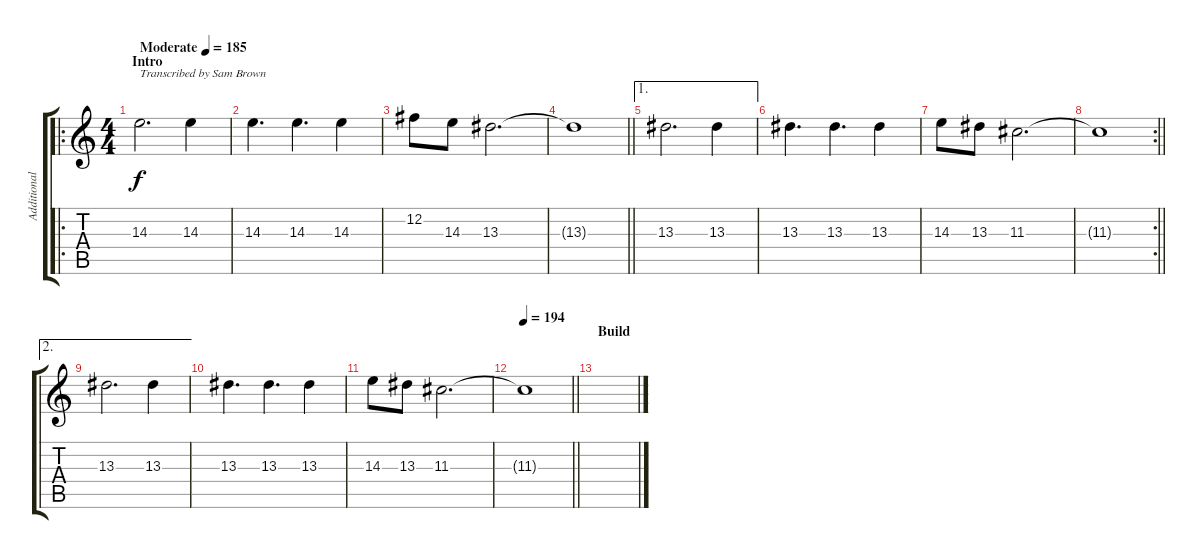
\track ("Additional I" "Additional") {instrument distortionguitar}
\staff {score tabs}
\tuning (B3 Gb3 D3 A2 E2 B1) {hide}
\ro
\ts (4 4)
\section ("" "Intro")
\tempo (185 "Moderate")
\clef g2
\ks c
14.3.2{d txt "Transcribed by Sam Brown" dy f instrument distortionguitar} 14.3.4 |
14.3.4{d} 14.3.4{d} 14.3.4 |
12.2.8 14.3.8 13.3.2{d} |
\barLineRight lightlight
13.3{t}.1 |
\ae 1
\section ("" "")
13.3.2{d} 13.3.4 |
13.3.4{d} 13.3.4{d} 13.3.4 |
14.3.8 13.3.8 11.3.2{d} |
\rc 2
\barLineRight lightlight
11.3{t}.1 |
\ae 2
\section ("" "")
13.3.2{d} 13.3.4 |
13.3.4{d} 13.3.4{d} 13.3.4 |
14.3.8 13.3.8 11.3.2{d} |
\tempo 194
\barLineRight lightlight
11.3{t}.1 |
\section ("" "Build")
